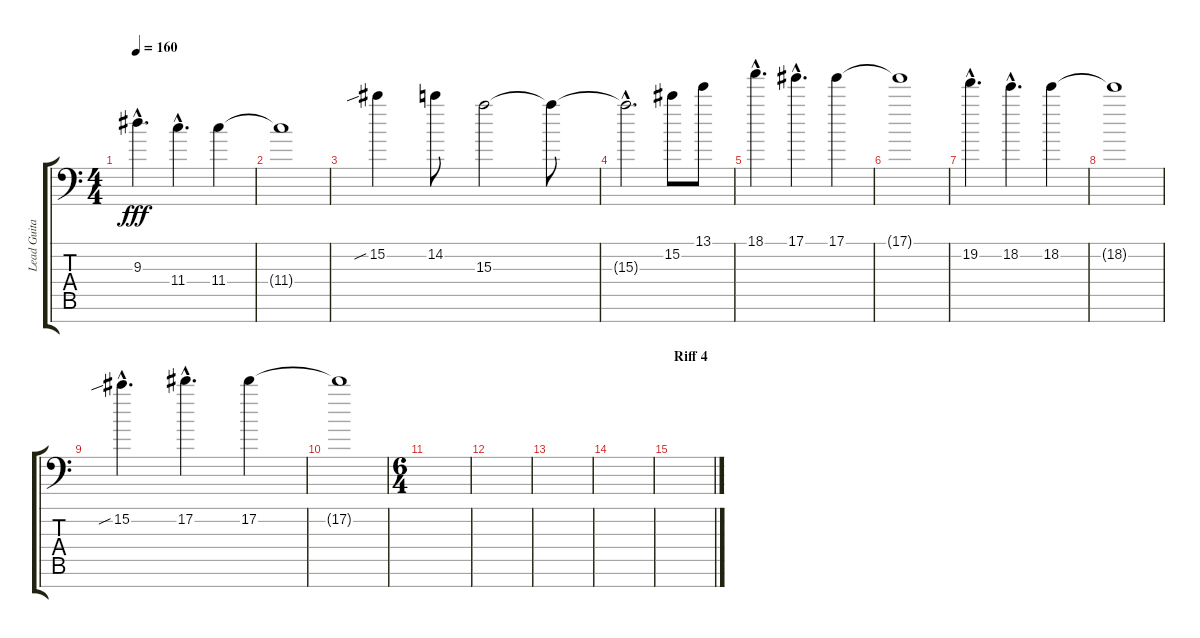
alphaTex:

\track ("Lead Guitar" "Lead Guita") {instrument distortionguitar}
\staff {score tabs}
\tuning (Eb4 Bb3 Gb3 Db3 Ab2 Eb2 Bb1) {hide}
\ts (4 4)
\tempo 160
\clef f4
\ks c
9.3{hac}.4{d dy fff} 11.4{hac}.4{d} 11.4.4 |
11.4{t}.1 |
15.2{sib}.4 14.2.8 15.3.2 15.3{t}.8 |
15.3{hac t}.2{d} 15.2.8 13.1.8 |
18.1{hac}.4{d} 17.1{hac}.4{d} 17.1.4 |
17.1{t}.1 |
19.2{hac}.4{d} 18.2{hac}.4{d} 18.2.4 |
18.2{t}.1 |
15.2{sib hac}.4{d} 17.2{hac}.4{d} 17.2.4 |
17.2{t}.1 |
\ts (6 4)
|
|
|
|
\section ("" "Riff 4")
